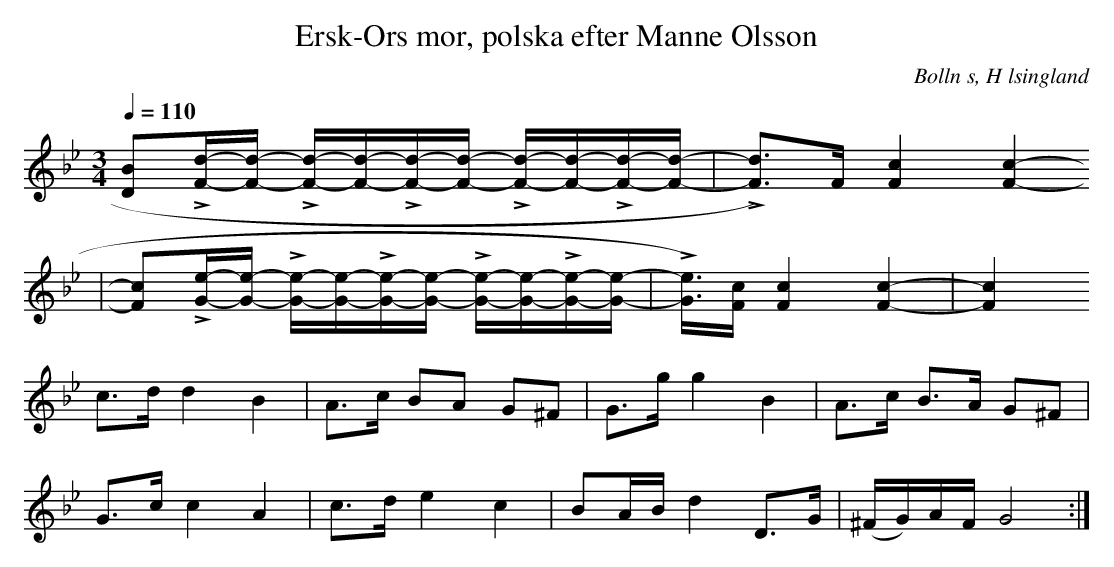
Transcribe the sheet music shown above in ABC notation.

X:1
T: Ersk-Ors mor, polska efter Manne Olsson
O:Bolln s, H lsingland
M:3/4
L:1/8
Q:1/4=110
K:Gm
[D B]L[F/d/]-[F/d/] - L[F/d/]-[F/d/]-L[F/d/]-[F/d/] - L[F/d/]-[F/d/]-L[F/d/]-[F/d/]-| L[F d])>F [-F2 c2] [F2 c2]-
|[F c]L[G/e/]-[G/e/] - L[G/e/]-[G/e/]-L[G/e/]-[G/e/] - L[G/e/]-[G/e/]-L[G/e/]-[G/e/]-| L[G/e/])>[Fc] [-F2 c2] [F2 c2]-|[F2 c2]
c>d    d2       B2           | A>c    BA       G^F       | G>g    g2 B2     | A>c         B>A G^F  |
G>c    c2       A2           | c>d    e2       c2        | BA/B/  d2 D>G   | (^F/G/)A/F/ G4      :|
